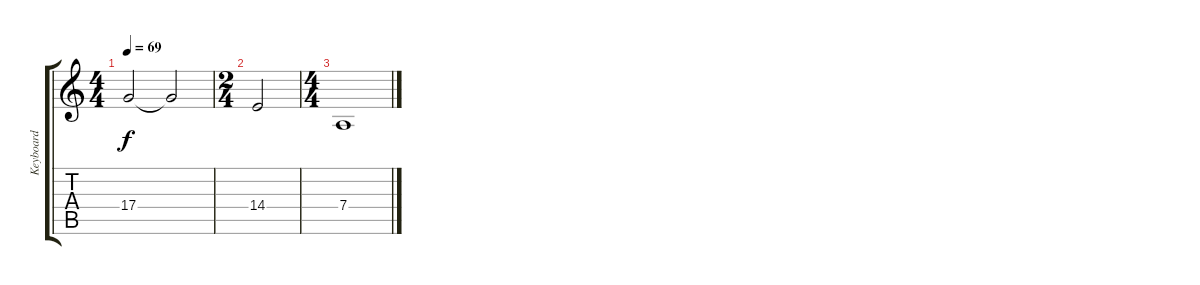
\track ("Keyboard" "Keyboard") {instrument stringensemble1}
\staff {score tabs}
\tuning (E4 B3 G3 D3 A2 E2) {hide}
\ts (4 4)
\tempo 69
\clef g2
\ks c
17.4.2{dy f} 17.4{t}.2 |
\ts (2 4)
14.4.2 |
\ts (4 4)
7.4.1{volume 8}
